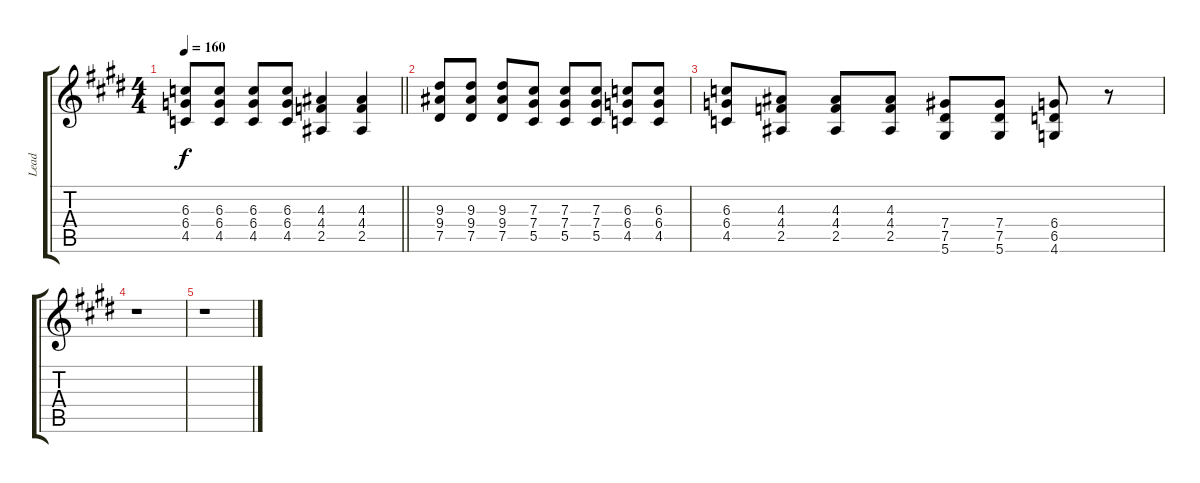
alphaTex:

\track ("Lead" "Lead") {instrument distortionguitar}
\staff {score tabs}
\tuning (Eb4 Bb3 Gb3 Db3 Ab2 Eb2) {hide}
\ts (4 4)
\tempo 160
\clef g2
\barLineRight lightlight
\ks e
(6.3 6.4 4.5).8{dy f} (6.3 6.4 4.5).8 (6.3 6.4 4.5).8 (6.3 6.4 4.5).8 (4.3 4.4 2.5).4 (4.3 4.4 2.5).4 |
(9.3 9.4 7.5).8 (9.3 9.4 7.5).8 (9.3 9.4 7.5).8 (7.3 7.4 5.5).8 (7.3 7.4 5.5).8 (7.3 7.4 5.5).8 (6.3 6.4 4.5).8 (6.3 6.4 4.5).8 |
(6.3 6.4 4.5).8 (4.3 4.4 2.5).8 (4.3 4.4 2.5).8 (4.3 4.4 2.5).8 (7.4 7.5 5.6).8 (7.4 7.5 5.6).8 (6.4 6.5 4.6).8 r.8 |
r.1 |
r.1
